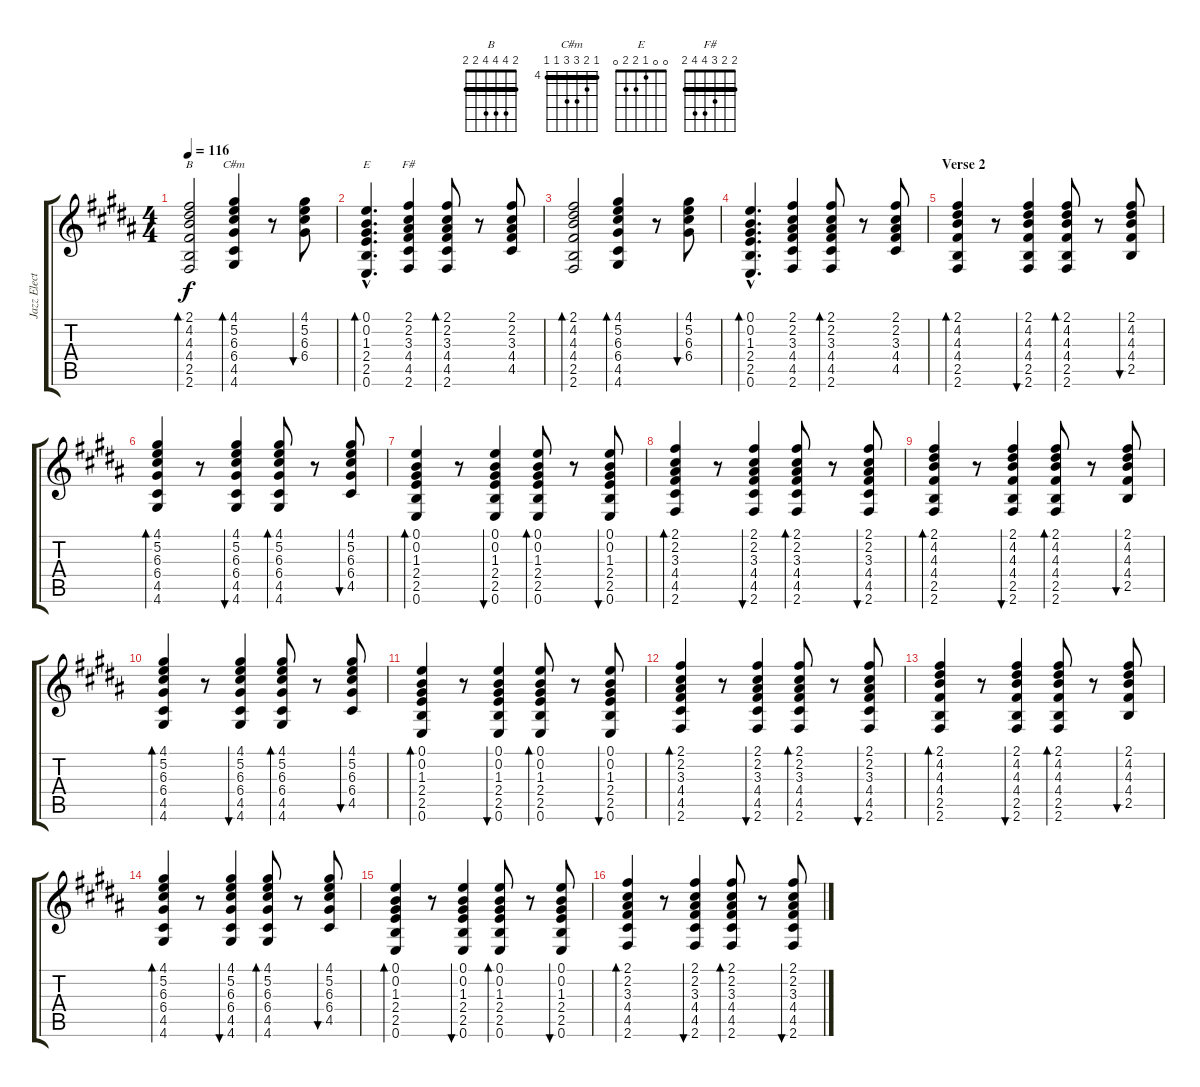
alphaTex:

\track ("Jazz Electric" "Jazz Elect") {instrument electricguitarjazz}
\staff {score tabs}
\tuning (E4 B3 G3 D3 A2 E2) {hide}
\chord ("B" 2 4 4 4 2 2) {barre 2}
\chord ("C#m" 4 5 6 6 4 4) {firstfret 4 barre 4}
\chord ("E" 0 0 1 2 2 0)
\chord ("F#" 2 2 3 4 4 2) {barre 2}
\ts (4 4)
\tempo 116
\clef g2
\ks b
(2.1 4.2 4.3 4.4 2.5 2.6).2{bd 30 ch "B" dy f} (4.1 5.2 6.3 6.4 4.5 4.6).4{bd 30 ch "C#m"} r.8 (4.1 5.2 6.3 6.4).8{bu 30} |
(0.1{hac} 0.2{hac} 1.3{hac} 2.4{hac} 2.5 0.6{hac}).4{d bd 30 ch "E"} (2.1 2.2 3.3 4.4 4.5 2.6).4{ch "F#"} (2.1 2.2 3.3 4.4 4.5 2.6).8{bd 30} r.8 (2.1 2.2 3.3 4.4 4.5).8 |
(2.1 4.2 4.3 4.4 2.5 2.6).2{bd 30} (4.1 5.2 6.3 6.4 4.5 4.6).4{bd 30} r.8 (4.1 5.2 6.3 6.4).8{bu 30} |
(0.1{hac} 0.2{hac} 1.3{hac} 2.4{hac} 2.5 0.6{hac}).4{d bd 30} (2.1 2.2 3.3 4.4 4.5 2.6).4 (2.1 2.2 3.3 4.4 4.5 2.6).8{bd 30} r.8 (2.1 2.2 3.3 4.4 4.5).8 |
\section ("" "Verse 2")
(2.1 4.2 4.3 4.4 2.5 2.6).4{bd 60 volume 8} r.8 (2.1 4.2 4.3 4.4 2.5 2.6).4{bu 60} (2.1 4.2 4.3 4.4 2.5 2.6).8{bd 60} r.8 (2.1 4.2 4.3 4.4 2.5).8{bu 60} |
(4.1 5.2 6.3 6.4 4.5 4.6).4{bd 60} r.8 (4.1 5.2 6.3 6.4 4.5 4.6).4{bu 60} (4.1 5.2 6.3 6.4 4.5 4.6).8{bd 60} r.8 (4.1 5.2 6.3 6.4 4.5).8{bu 60} |
(0.1 0.2 1.3 2.4 2.5 0.6).4{bd 60} r.8 (0.1 0.2 1.3 2.4 2.5 0.6).4{bu 60} (0.1 0.2 1.3 2.4 2.5 0.6).8{bd 60} r.8 (0.1 0.2 1.3 2.4 2.5 0.6).8{bu 60} |
(2.1 2.2 3.3 4.4 4.5 2.6).4{bd 60} r.8 (2.1 2.2 3.3 4.4 4.5 2.6).4{bu 60} (2.1 2.2 3.3 4.4 4.5 2.6).8{bd 60} r.8 (2.1 2.2 3.3 4.4 4.5 2.6).8{bu 60} |
(2.1 4.2 4.3 4.4 2.5 2.6).4{bd 60} r.8 (2.1 4.2 4.3 4.4 2.5 2.6).4{bu 60} (2.1 4.2 4.3 4.4 2.5 2.6).8{bd 60} r.8 (2.1 4.2 4.3 4.4 2.5).8{bu 60} |
(4.1 5.2 6.3 6.4 4.5 4.6).4{bd 60} r.8 (4.1 5.2 6.3 6.4 4.5 4.6).4{bu 60} (4.1 5.2 6.3 6.4 4.5 4.6).8{bd 60} r.8 (4.1 5.2 6.3 6.4 4.5).8{bu 60} |
(0.1 0.2 1.3 2.4 2.5 0.6).4{bd 60} r.8 (0.1 0.2 1.3 2.4 2.5 0.6).4{bu 60} (0.1 0.2 1.3 2.4 2.5 0.6).8{bd 60} r.8 (0.1 0.2 1.3 2.4 2.5 0.6).8{bu 60} |
(2.1 2.2 3.3 4.4 4.5 2.6).4{bd 60} r.8 (2.1 2.2 3.3 4.4 4.5 2.6).4{bu 60} (2.1 2.2 3.3 4.4 4.5 2.6).8{bd 60} r.8 (2.1 2.2 3.3 4.4 4.5 2.6).8{bu 60} |
(2.1 4.2 4.3 4.4 2.5 2.6).4{bd 60} r.8 (2.1 4.2 4.3 4.4 2.5 2.6).4{bu 60} (2.1 4.2 4.3 4.4 2.5 2.6).8{bd 60} r.8 (2.1 4.2 4.3 4.4 2.5).8{bu 60} |
(4.1 5.2 6.3 6.4 4.5 4.6).4{bd 60} r.8 (4.1 5.2 6.3 6.4 4.5 4.6).4{bu 60} (4.1 5.2 6.3 6.4 4.5 4.6).8{bd 60} r.8 (4.1 5.2 6.3 6.4 4.5).8{bu 60} |
(0.1 0.2 1.3 2.4 2.5 0.6).4{bd 60} r.8 (0.1 0.2 1.3 2.4 2.5 0.6).4{bu 60} (0.1 0.2 1.3 2.4 2.5 0.6).8{bd 60} r.8 (0.1 0.2 1.3 2.4 2.5 0.6).8{bu 60} |
(2.1 2.2 3.3 4.4 4.5 2.6).4{bd 60} r.8 (2.1 2.2 3.3 4.4 4.5 2.6).4{bu 60} (2.1 2.2 3.3 4.4 4.5 2.6).8{bd 60} r.8 (2.1 2.2 3.3 4.4 4.5 2.6).8{bu 60}
